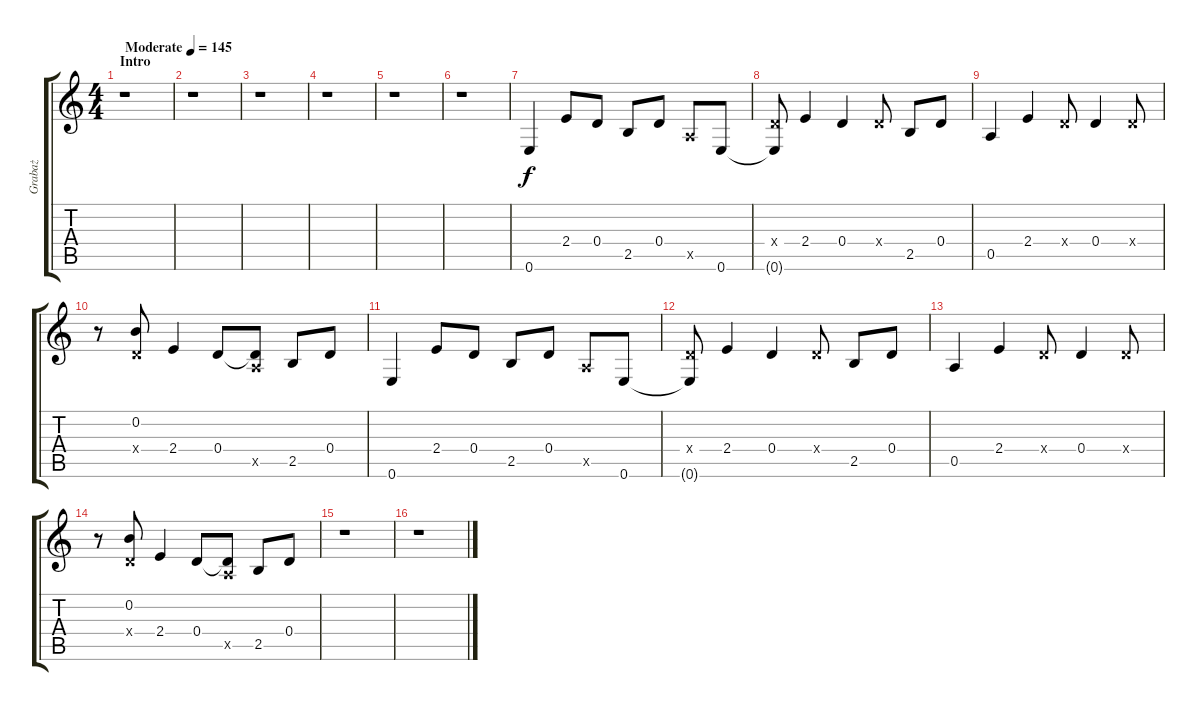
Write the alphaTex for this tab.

\track ("Grabaż" "Grabaż") {instrument acousticguitarsteel}
\staff {score tabs}
\tuning (E4 B3 G3 D3 A2 E2) {hide}
\ts (4 4)
\section ("" "Intro")
\tempo (145 "Moderate")
\clef g2
\ks c
r.1{dy f instrument acousticguitarsteel} |
r.1 |
r.1 |
r.1 |
r.1 |
r.1 |
0.6.4 2.4.8 0.4.8 2.5.8 0.4.8 0.5{x}.8 0.6.8 |
(0.4{x} 0.6{t}).8 2.4.4 0.4.4 0.4{x}.8 2.5.8 0.4.8 |
0.5.4 2.4.4 0.4{x}.8 0.4.4 0.4{x}.8 |
r.8 (0.2 0.4{x}).8 2.4.4 0.4.8 (0.4{t} 0.5{x}).8 2.5.8 0.4.8 |
0.6.4 2.4.8 0.4.8 2.5.8 0.4.8 0.5{x}.8 0.6.8 |
(0.4{x} 0.6{t}).8 2.4.4 0.4.4 0.4{x}.8 2.5.8 0.4.8 |
0.5.4 2.4.4 0.4{x}.8 0.4.4 0.4{x}.8 |
r.8 (0.2 0.4{x}).8 2.4.4 0.4.8 (0.4{t} 0.5{x}).8 2.5.8 0.4.8 |
r.1 |
r.1
